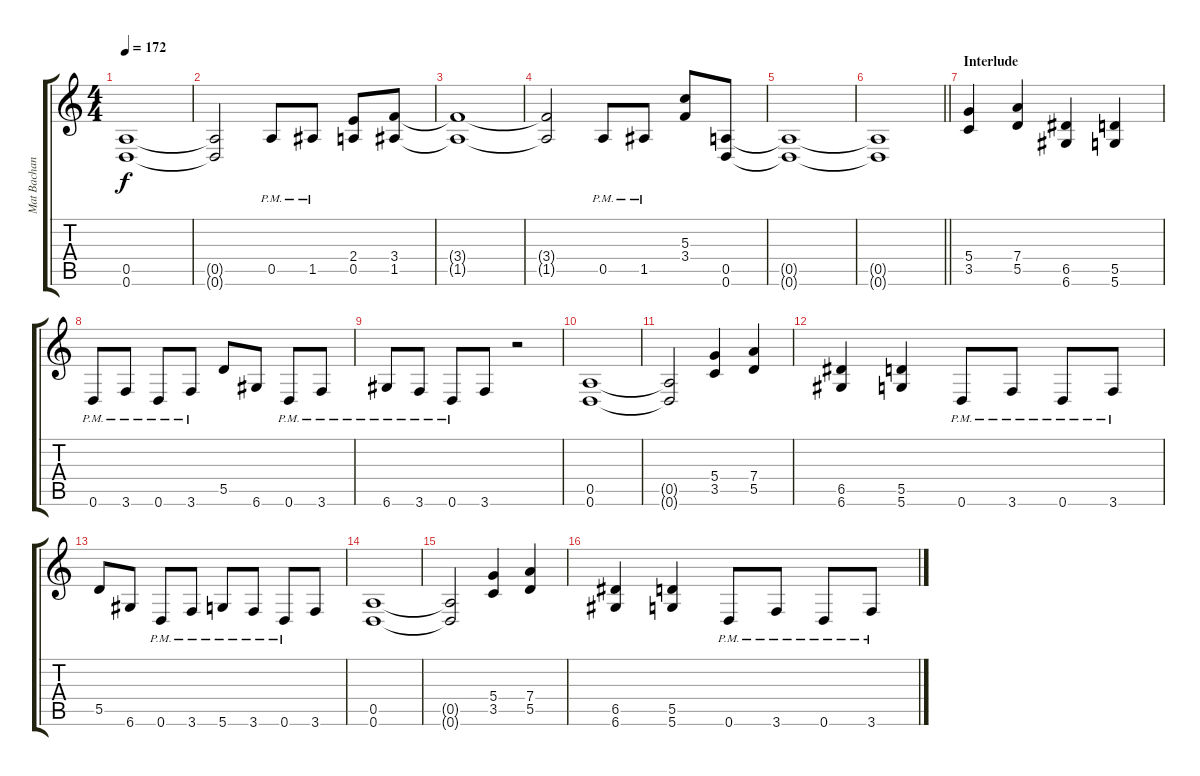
\track ("Mat Bachand" "Mat Bachan") {instrument distortionguitar}
\staff {score tabs}
\tuning (E4 B3 G3 D3 A2 D2) {hide}
\ts (4 4)
\tempo 172
\clef g2
\ks c
(0.5{t} 0.6{t}).1{dy f} |
(0.5{t} 0.6{t}).2 0.5{pm}.8 1.5{pm}.8 (2.4 0.5).8 (3.4 1.5).8 |
(3.4{t} 1.5{t}).1 |
(3.4{t} 1.5{t}).2 0.5{pm}.8 1.5{pm}.8 (5.3 3.4).8 (0.5 0.6).8 |
(0.5{t} 0.6{t}).1 |
\barLineRight lightlight
(0.5{t} 0.6{t}).1 |
\section ("" "Interlude")
(5.4 3.5).4 (7.4 5.5).4 (6.5 6.6).4 (5.5 5.6).4 |
0.6{pm}.8 3.6{pm}.8 0.6{pm}.8 3.6{pm}.8 5.5.8 6.6.8 0.6{pm}.8 3.6{pm}.8 |
6.6{pm}.8 3.6{pm}.8 0.6{pm}.8 3.6.8 r.2 |
(0.5 0.6).1 |
(0.5{t} 0.6{t}).2 (5.4 3.5).4 (7.4 5.5).4 |
(6.5 6.6).4 (5.5 5.6).4 0.6{pm}.8 3.6{pm}.8 0.6{pm}.8 3.6{pm}.8 |
5.5.8 6.6.8 0.6{pm}.8 3.6{pm}.8 5.6{pm}.8 3.6{pm}.8 0.6{pm}.8 3.6.8 |
(0.5 0.6).1 |
(0.5{t} 0.6{t}).2 (5.4 3.5).4 (7.4 5.5).4 |
(6.5 6.6).4 (5.5 5.6).4 0.6{pm}.8 3.6{pm}.8 0.6{pm}.8 3.6{pm}.8
